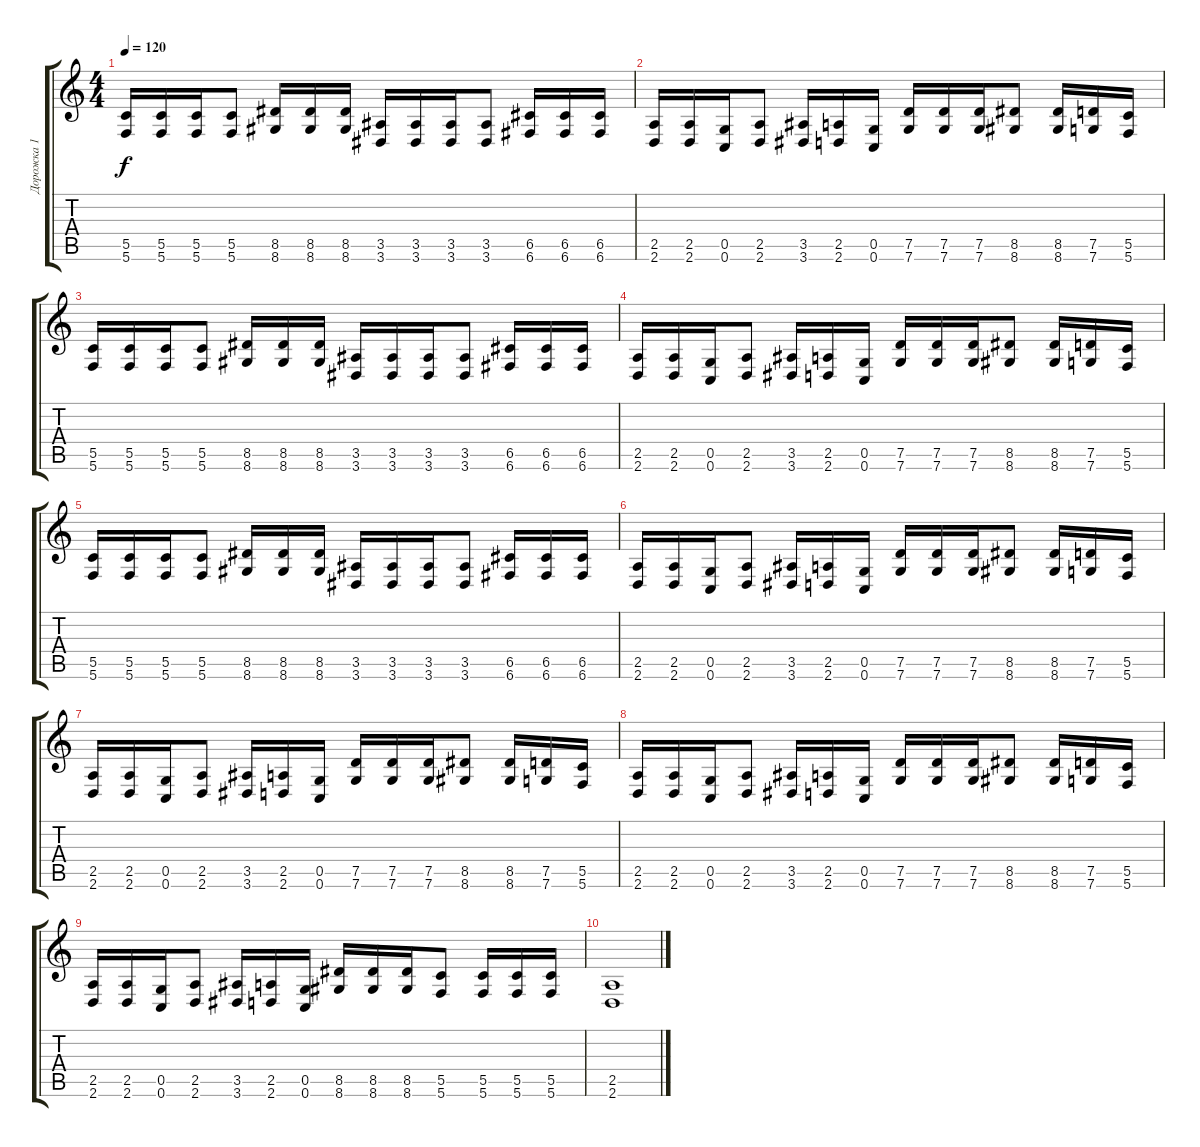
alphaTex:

\track ("Дорожка 1" "Дорожка 1") {instrument distortionguitar}
\staff {score tabs}
\tuning (D4 A3 F3 C3 G2 C2) {hide}
\ts (4 4)
\tempo 120
\clef g2
\ks c
(5.5 5.6).16{dy f} (5.5 5.6).16 (5.5 5.6).16 (5.5 5.6).8 (8.5 8.6).16 (8.5 8.6).16 (8.5 8.6).16 (3.5 3.6).16 (3.5 3.6).16 (3.5 3.6).16 (3.5 3.6).8 (6.5 6.6).16 (6.5 6.6).16 (6.5 6.6).16 |
(2.5 2.6).16 (2.5 2.6).16 (0.5 0.6).16 (2.5 2.6).8 (3.5 3.6).16 (2.5 2.6).16 (0.5 0.6).16 (7.5 7.6).16 (7.5 7.6).16 (7.5 7.6).16 (8.5 8.6).8 (8.5 8.6).16 (7.5 7.6).16 (5.5 5.6).16 |
(5.5 5.6).16 (5.5 5.6).16 (5.5 5.6).16 (5.5 5.6).8 (8.5 8.6).16 (8.5 8.6).16 (8.5 8.6).16 (3.5 3.6).16 (3.5 3.6).16 (3.5 3.6).16 (3.5 3.6).8 (6.5 6.6).16 (6.5 6.6).16 (6.5 6.6).16 |
(2.5 2.6).16 (2.5 2.6).16 (0.5 0.6).16 (2.5 2.6).8 (3.5 3.6).16 (2.5 2.6).16 (0.5 0.6).16 (7.5 7.6).16 (7.5 7.6).16 (7.5 7.6).16 (8.5 8.6).8 (8.5 8.6).16 (7.5 7.6).16 (5.5 5.6).16 |
(5.5 5.6).16 (5.5 5.6).16 (5.5 5.6).16 (5.5 5.6).8 (8.5 8.6).16 (8.5 8.6).16 (8.5 8.6).16 (3.5 3.6).16 (3.5 3.6).16 (3.5 3.6).16 (3.5 3.6).8 (6.5 6.6).16 (6.5 6.6).16 (6.5 6.6).16 |
(2.5 2.6).16 (2.5 2.6).16 (0.5 0.6).16 (2.5 2.6).8 (3.5 3.6).16 (2.5 2.6).16 (0.5 0.6).16 (7.5 7.6).16 (7.5 7.6).16 (7.5 7.6).16 (8.5 8.6).8 (8.5 8.6).16 (7.5 7.6).16 (5.5 5.6).16 |
(2.5 2.6).16 (2.5 2.6).16 (0.5 0.6).16 (2.5 2.6).8 (3.5 3.6).16 (2.5 2.6).16 (0.5 0.6).16 (7.5 7.6).16 (7.5 7.6).16 (7.5 7.6).16 (8.5 8.6).8 (8.5 8.6).16 (7.5 7.6).16 (5.5 5.6).16 |
(2.5 2.6).16 (2.5 2.6).16 (0.5 0.6).16 (2.5 2.6).8 (3.5 3.6).16 (2.5 2.6).16 (0.5 0.6).16 (7.5 7.6).16 (7.5 7.6).16 (7.5 7.6).16 (8.5 8.6).8 (8.5 8.6).16 (7.5 7.6).16 (5.5 5.6).16 |
(2.5 2.6).16 (2.5 2.6).16 (0.5 0.6).16 (2.5 2.6).8 (3.5 3.6).16 (2.5 2.6).16 (0.5 0.6).16 (8.5 8.6).16 (8.5 8.6).16 (8.5 8.6).16 (5.5 5.6).8 (5.5 5.6).16 (5.5 5.6).16 (5.5 5.6).16 |
(2.5 2.6).1
